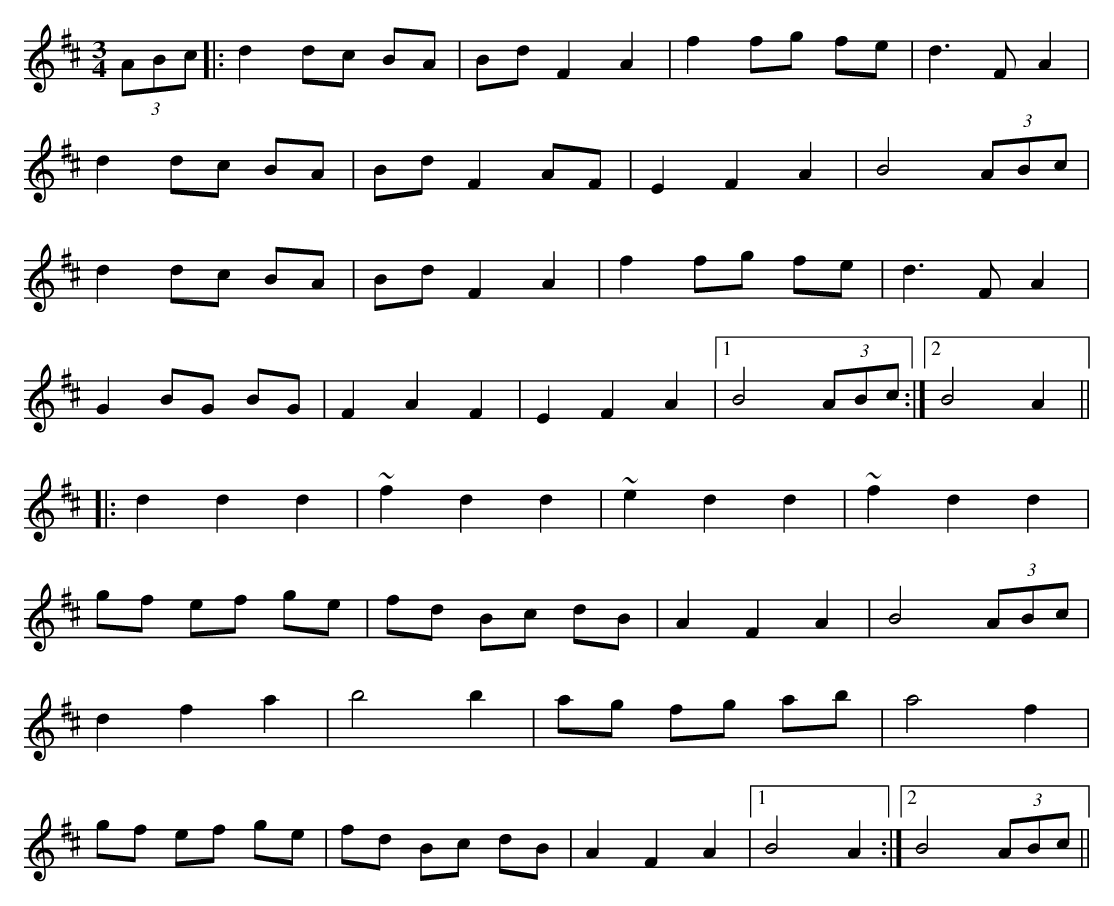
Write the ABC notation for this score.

X:1
M:3/4
K:D
(3ABc|:d2 dc BA|Bd F2 A2|f2 fg fe|d3FA2|
d2 dc BA|Bd F2 AF|E2 F2 A2|B4 (3ABc|
d2 dc BA|Bd F2 A2|f2 fg fe|d3 F A2|
G2 BG BG|F2 A2 F2|E2 F2 A2|1 B4 (3ABc:|2 B4 A2||
|:d2 d2 d2|~f2 d2 d2|~e2 d2 d2|~f2 d2 d2|
gf ef ge|fd Bc dB|A2 F2 A2|B4 (3ABc|
d2 f2 a2|b4 b2|ag fg ab|a4 f2|
gf ef ge|fd Bc dB|A2 F2 A2|1 B4 A2:|2 B4 (3ABc||
